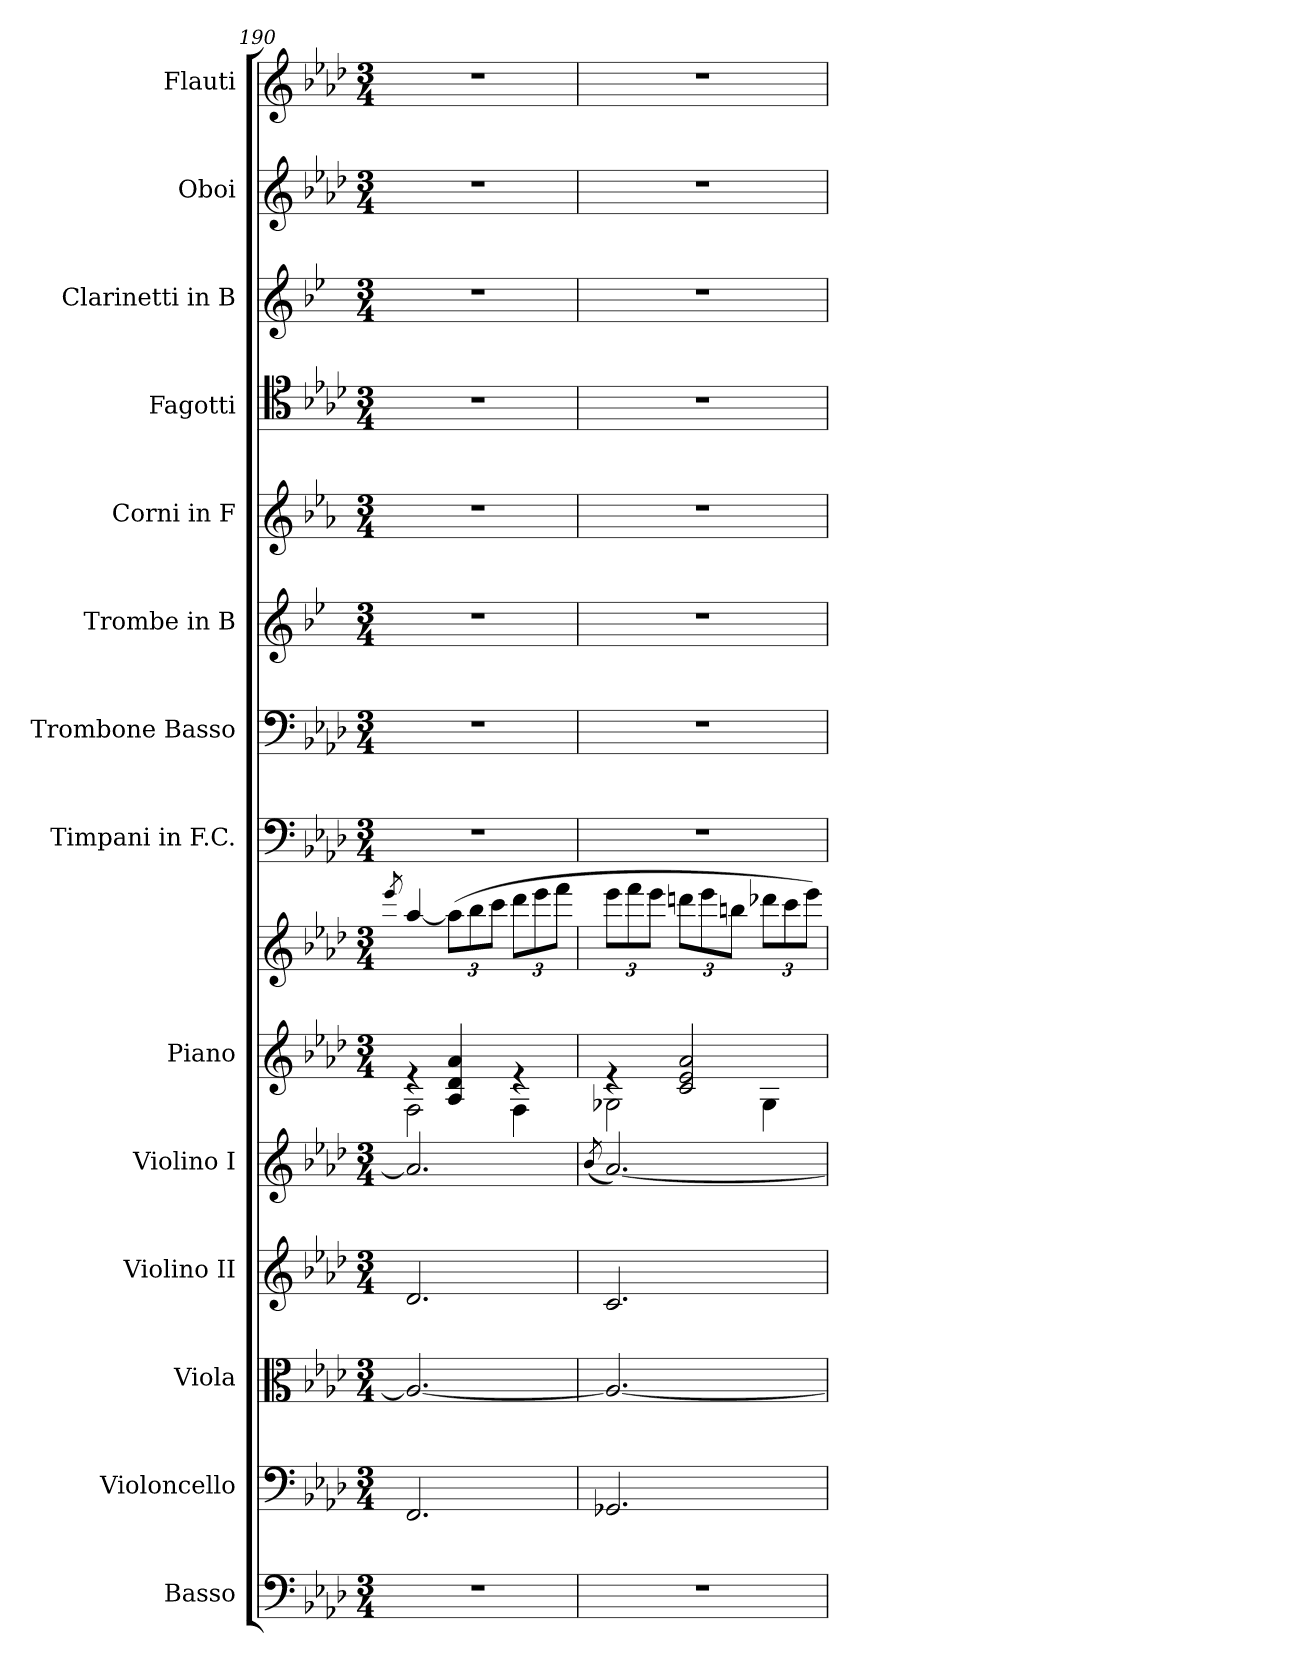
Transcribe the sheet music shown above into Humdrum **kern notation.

**kern	**kern	**kern	**kern	**kern	**kern	**kern	**kern	**kern	**kern	**kern	**kern	**kern	**kern	**kern
*part14	*part13	*part12	*part11	*part10	*part9	*part9	*part8	*part7	*part6	*part5	*part4	*part3	*part2	*part1
*staff15	*staff14	*staff13	*staff12	*staff11	*staff10	*staff9	*staff8	*staff7	*staff6	*staff5	*staff4	*staff3	*staff2	*staff1
*I"Basso	*I"Violoncello	*I"Viola	*I"Violino II	*I"Violino I	*I"Piano	*	*I"Timpani in F.C.	*I"Trombone Basso	*I"Trombe in B	*I"Corni in F	*I"Fagotti	*I"Clarinetti in B	*I"Oboi	*I"Flauti
*	*	*	*	*	*I'Pno.	*	*I'Timp.	*	*	*	*	*	*I'Ob.	*I'Fl.
*clefF4	*clefF4	*clefC3	*clefG2	*clefG2	*clefG2	*clefG2	*clefF4	*clefF4	*clefG2	*clefG2	*clefC4	*clefG2	*clefG2	*clefG2
*ITrd7c12	*	*	*	*	*	*	*	*	*ITrd1c2	*ITrd4c7	*	*ITrd1c2	*	*
*k[b-e-a-d-]	*k[b-e-a-d-]	*k[b-e-a-d-]	*k[b-e-a-d-]	*k[b-e-a-d-]	*k[b-e-a-d-]	*k[b-e-a-d-]	*k[b-e-a-d-]	*k[b-e-a-d-]	*k[b-e-a-d-]	*k[b-e-a-d-]	*k[b-e-a-d-]	*k[b-e-a-d-]	*k[b-e-a-d-]	*k[b-e-a-d-]
*M3/4	*M3/4	*M3/4	*M3/4	*M3/4	*M3/4	*M3/4	*M3/4	*M3/4	*M3/4	*M3/4	*M3/4	*M3/4	*M3/4	*M3/4
=190	=190	=190	=190	=190	=190	=190	=190	=190	=190	=190	=190	=190	=190	=190
.	.	.	.	.	.	8qeee-/	.	.	.	.	.	.	.	.
*	*	*	*	*	*^	*	*	*	*	*	*	*	*	*
2.r	2.FF/	2.A-/_	2.d-/	2.a-/]	4re	2F\	[4aa-/	2.r	2.r	2.r	2.r	2.r	2.r	2.r	2.r
*	*	*	*	*	*	*	*Xbrackettup	*	*	*	*	*	*	*	*
.	.	.	.	.	4A-/ 4d-/ 4a-/	.	(>12aa-\L]	.	.	.	.	.	.	.	.
.	.	.	.	.	.	.	12bb-\	.	.	.	.	.	.	.	.
.	.	.	.	.	.	.	12ccc\J	.	.	.	.	.	.	.	.
.	.	.	.	.	4re	4F\	12ddd-\L	.	.	.	.	.	.	.	.
.	.	.	.	.	.	.	12eee-\	.	.	.	.	.	.	.	.
.	.	.	.	.	.	.	12fff\J	.	.	.	.	.	.	.	.
!!LO:LB:g=z
=191	=191	=191	=191	=191	=191	=191	=191	=191	=191	=191	=191	=191	=191	=191	=191
.	.	.	.	(<8qb-/	.	.	.	.	.	.	.	.	.	.	.
2.r	2.GG-X/	2.A-/_	2.c/	[2.a-/)	4re	2G-X\	12eee-\L	2.r	2.r	2.r	2.r	2.r	2.r	2.r	2.r
.	.	.	.	.	.	.	12fff\	.	.	.	.	.	.	.	.
.	.	.	.	.	.	.	12eee-\J	.	.	.	.	.	.	.	.
.	.	.	.	.	2c/ 2e-/ 2a-/	.	12dddn\L	.	.	.	.	.	.	.	.
.	.	.	.	.	.	.	12eee-\	.	.	.	.	.	.	.	.
.	.	.	.	.	.	.	12bbn\J	.	.	.	.	.	.	.	.
.	.	.	.	.	.	4G-\	12ddd-X\L	.	.	.	.	.	.	.	.
.	.	.	.	.	.	.	12ccc\	.	.	.	.	.	.	.	.
.	.	.	.	.	.	.	12eee-\J)	.	.	.	.	.	.	.	.
*	*	*	*	*	*v	*v	*	*	*	*	*	*	*	*	*
=	=	=	=	=	=	=	=	=	=	=	=	=	=	=
*-	*-	*-	*-	*-	*-	*-	*-	*-	*-	*-	*-	*-	*-	*-
